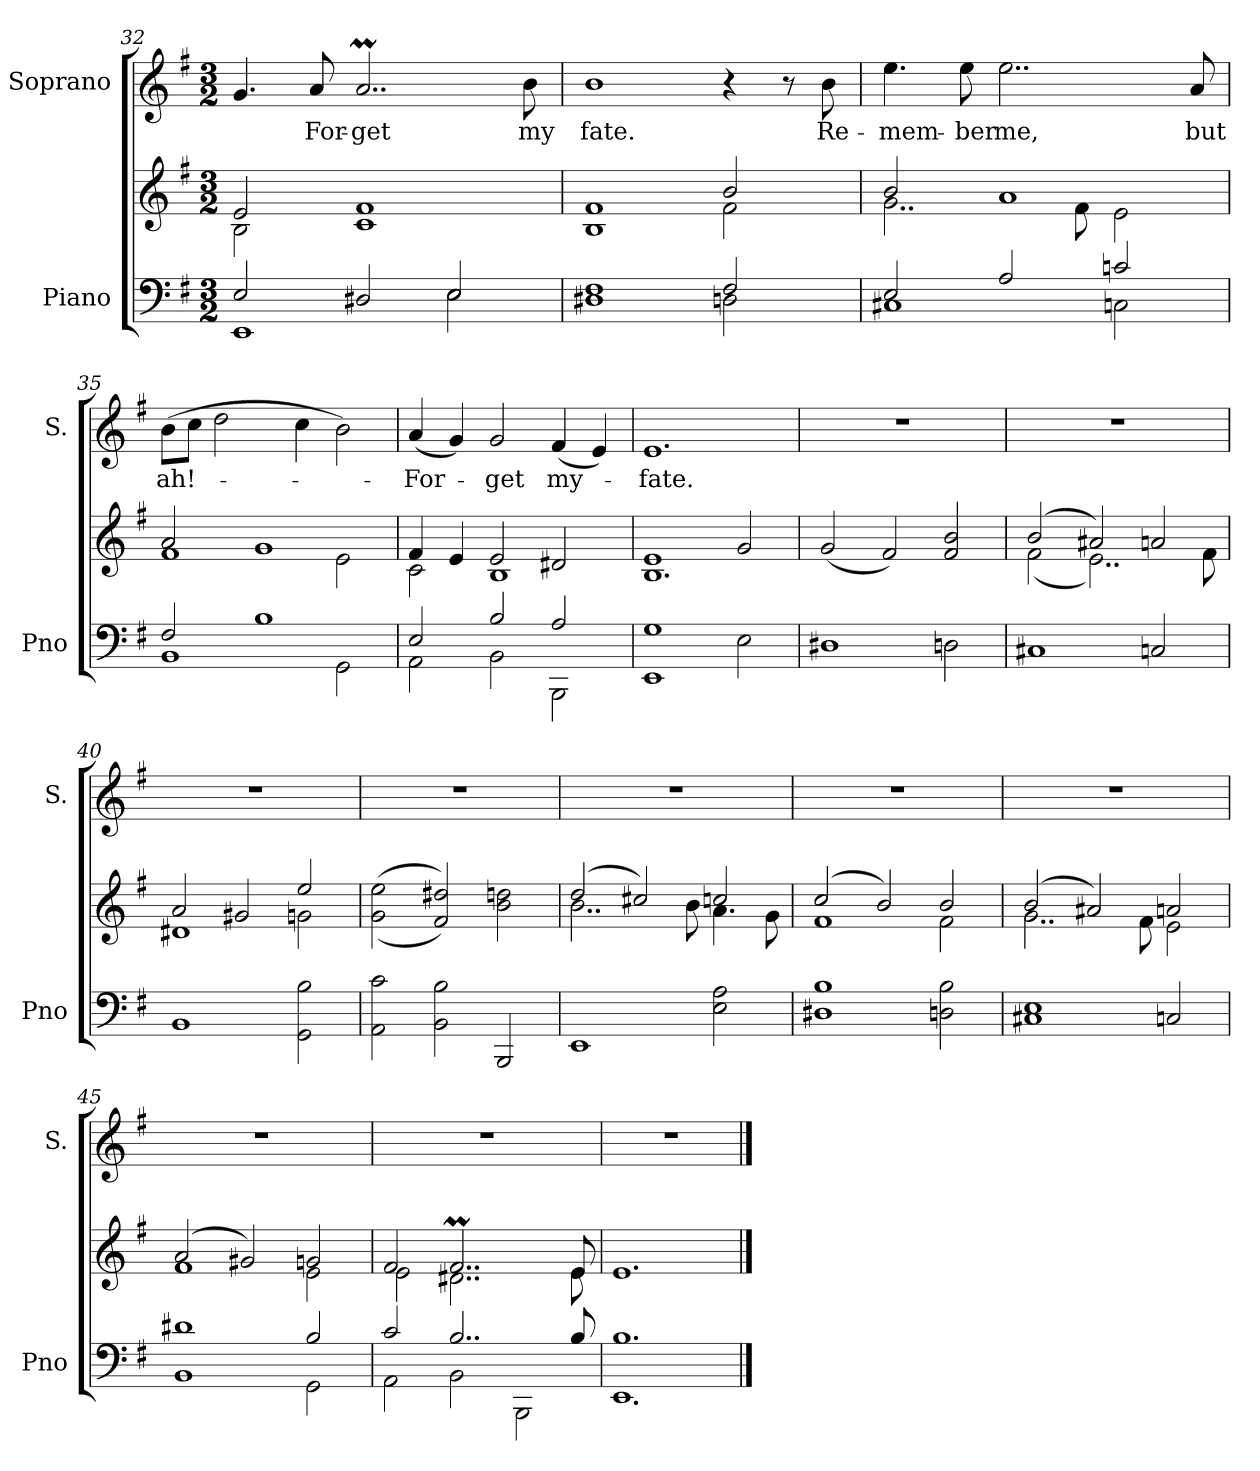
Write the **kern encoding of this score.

**kern	**kern	**kern	**text
*part2	*part2	*part1	*part1
*staff3	*staff2	*staff1	*staff1
*I"Piano	*	*I"Soprano	*
*I'Pno	*	*I'S.	*
*clefF4	*clefG2	*clefG2	*
*k[f#]	*k[f#]	*k[f#]	*
*M3/2	*M3/2	*M3/2	*
=32	=32	=32	=32
*^	*^	*	*
2E/	1EE	2e/	2B\	4.g/	.
!	!	!	!	!	!LO:LY:b
.	.	.	.	8a/	For-
!	!	!	!	!	!LO:LY:b
2D#X/	.	1f#	1c	2..aM/	get
2E/	2E\	.	.	.	.
!	!	!	!	!	!LO:LY:b
.	.	.	.	8b\	my
!!LO:LB:g=z
=33	=33	=33	=33	=33	=33
!	!	!	!	!	!LO:LY:b
1F#	1D#X	1f#	1B	1b	fate.
2F#/	2Dn\	2b/	2f#\	4r	.
.	.	.	.	8r	.
!	!	!	!	!	!LO:LY:b
.	.	.	.	8b\	Re-
=34	=34	=34	=34	=34	=34
!	!	!	!	!	!LO:LY:b
2E/	1C#X	2b/	2..g\	4.ee\	mem-
!	!	!	!	!	!LO:LY:b
.	.	.	.	8ee\	ber
!	!	!	!	!	!LO:LY:b
2A/	.	1a	.	2..ee\	me,
.	.	.	8f#\	.	.
2cn/	2Cn\	.	2e\	.	.
!	!	!	!	!	!LO:LY:b
.	.	.	.	8a/	but
=35	=35	=35	=35	=35	=35
!	!	!	!	!	!LO:LY:b
2F#/	1BB	2a/	1f#	(8b\L	ah!-
.	.	.	.	8cc\J	.
.	.	.	.	2dd\	.
1B	.	1g	.	.	.
.	.	.	.	4cc\	.
.	2GG\	.	2e\	2b\)	.
=36	=36	=36	=36	=36	=36
!	!	!	!	!	!LO:LY:b
2E/	2AA\	4f#/	2c\	(4a/	For-
.	.	4e/	.	4g/)	.
!	!	!	!	!	!LO:LY:b
2B/	2BB\	2e/	1B	2g/	get
!	!	!	!	!	!LO:LY:b
2A/	2BBB\	2d#X/	.	(4f#/	my-
.	.	.	.	4e/)	.
*v	*v	*	*	*	*
=37	=37	=37	=37	=37
!	!	!	!	!LO:LY:b
1EE 1G	1e	1.B	1.e	fate.
2E\	2g/	.	.	.
*	*v	*v	*	*
=38	=38	=38	=38
1D#X	(2g/	1.r	.
.	2f#/)	.	.
2Dn\	2f#/ 2b/	.	.
=39	=39	=39	=39
*	*^	*	*
1C#X	(2b/	(2f#\	1.r	.
.	2a#X/)	2..e\)	.	.
2Cn/	2an/	.	.	.
.	.	8f#\	.	.
!!LO:LB:g=z
=40	=40	=40	=40	=40
1BB	2a/	1d#X	1.r	.
.	2g#X/	.	.	.
2GG\ 2B\	2ee/	2gn\	.	.
*	*v	*v	*	*
=41	=41	=41	=41
2AA\ 2c\	((2g\ 2ee\	1.r	.
2BB\ 2B\	2f#/ 2dd#X/))	.	.
2BBB/	2b\ 2ddn\	.	.
=42	=42	=42	=42
*	*^	*	*
1EE	(2dd/	2..b\	1.r	.
.	2cc#X/)	.	.	.
.	.	8b\	.	.
2E\ 2A\	2ccn/	4.a\	.	.
.	.	8g\	.	.
=43	=43	=43	=43	=43
1D#X 1B	(2cc/	1f#	1.r	.
.	2b/)	.	.	.
2Dn\ 2B\	2b/	2f#\	.	.
=44	=44	=44	=44	=44
1C#X 1E	(2b/	2..g\	1.r	.
.	2a#X/)	.	.	.
.	.	8f#\	.	.
2Cn/	2an/	2e\	.	.
=45	=45	=45	=45	=45
*^	*	*	*	*
1d#X	1BB	(2a/	1f#	1.r	.
.	.	2g#X/)	.	.	.
2B/	2GG\	2gn/	2e\	.	.
=46	=46	=46	=46	=46	=46
2c/	2AA\	2f#/	2e\	1.r	.
2..B/	2BB\	2..f#m/	2..d#X\	.	.
.	2BBB\	.	.	.	.
8B/	.	8e/	8e\	.	.
*	*	*v	*v	*	*
=47	=47	=47	=47	=47
1.B	1.EE	1.e	1.r	.
*v	*v	*	*	*
==	==	==	==
*-	*-	*-	*-
